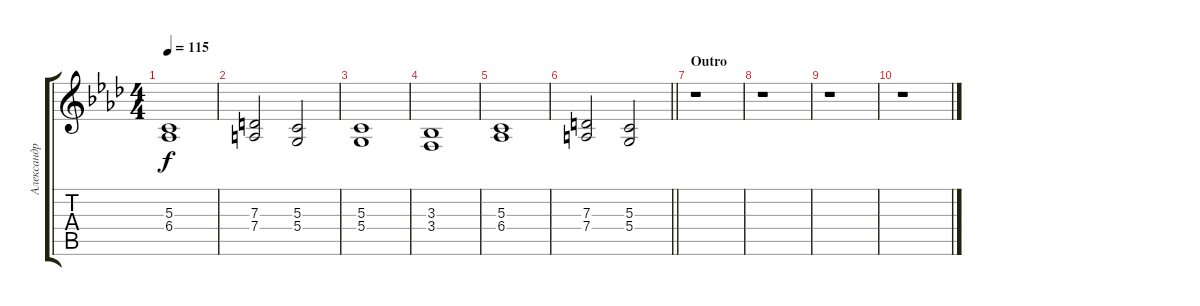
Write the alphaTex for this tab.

\track ("Александр Андрюхин" "Александр ") {instrument stringensemble2}
\staff {score tabs}
\tuning (E4 B3 G3 D3 A2 E2) {hide}
\ts (4 4)
\tempo 115
\clef g2
\ks ab
(5.3 6.4).1{dy f} |
(7.3 7.4).2 (5.3 5.4).2 |
(5.3 5.4).1 |
(3.3 3.4).1 |
(5.3 6.4).1 |
\barLineRight lightlight
(7.3 7.4).2 (5.3 5.4).2 |
\section ("" "Outro")
r.1 |
r.1 |
r.1 |
r.1
